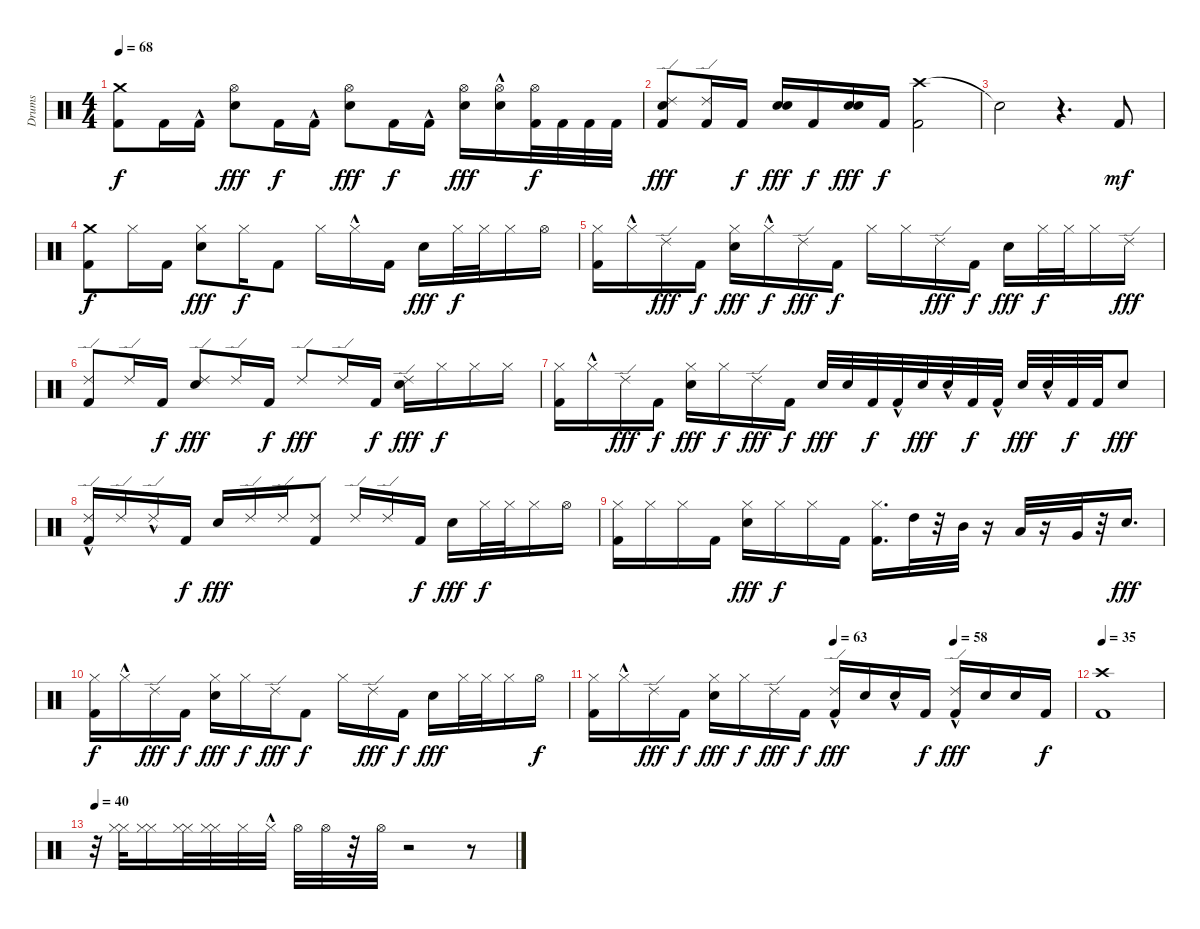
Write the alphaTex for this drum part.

\track ("Drums" "Drums") {instrument percussion}
\staff {score}
\articulation defaults
\ts (4 4)
\tempo 68
\clef neutral
\ks c
("Crash medium (hit)" "Kick (hit) 2").8{dy f} "Kick (hit) 2".16 "Kick (hit) 2"{hac}.16 ("Hi-Hat (open)" "Snare (hit) 2").8{dy fff} "Kick (hit) 2".16{dy f} "Kick (hit) 2"{hac}.16 ("Hi-Hat (open)" "Snare (hit) 2").8{dy fff} "Kick (hit) 2".16{dy f} "Kick (hit) 2"{hac}.16 ("Hi-Hat (open)" "Snare (hit) 2").16{dy fff} ("Hi-Hat (open)" "Snare (hit) 2"{hac}).16 ("Hi-Hat (open)" "Kick (hit) 2").32{dy f} "Kick (hit) 2".32 "Kick (hit) 2".32 "Kick (hit) 2".32 |
("Snare (hit) 2" "Ride (edge) 2" "Kick (hit) 2").8{dy fff} ("Ride (edge) 2" "Kick (hit) 2").16 "Kick (hit) 2".16{dy f} ("Snare (hit) 2" "Snare (hit) 2").16{dy fff} "Kick (hit) 2".16{dy f} ("Snare (hit) 2" "Snare (hit) 2").16{dy fff} "Kick (hit) 2".16{dy f} ("Crash high (hit)" "Kick (hit) 2").2 |
"Snare (hit)"{t}.2 r.4{d} "Kick (hit) 2".8{dy mf} |
("Crash medium (hit)" "Kick (hit) 2").8{dy f} "Hi-Hat (closed)".16 "Kick (hit) 2".16 ("Snare (hit) 2" "Hi-Hat (closed)").8{dy fff} "Hi-Hat (closed)".16{dy f} "Kick (hit) 2".8 "Hi-Hat (closed)".16 "Hi-Hat (closed)"{hac}.16 "Kick (hit) 2".16 "Snare (hit) 2".16{dy fff} "Hi-Hat (closed)".32{dy f} "Hi-Hat (closed)".32 "Hi-Hat (closed)".16 "Hi-Hat (open)".16 |
("Hi-Hat (closed)" "Kick (hit) 2").16 "Hi-Hat (closed)"{hac}.16 "Ride (edge) 2".16{dy fff} "Kick (hit) 2".16{dy f} ("Snare (hit) 2" "Hi-Hat (closed)").16{dy fff} "Hi-Hat (closed)"{hac}.16{dy f} "Ride (edge) 2".16{dy fff} "Kick (hit) 2".16{dy f} "Hi-Hat (closed)".16 "Hi-Hat (closed)".16 "Ride (edge) 2".16{dy fff} "Kick (hit) 2".16{dy f} "Snare (hit) 2".16{dy fff} "Hi-Hat (closed)".32{dy f} "Hi-Hat (closed)".32 "Hi-Hat (closed)".16 "Ride (edge) 2".16{dy fff} |
("Ride (edge) 2" "Kick (hit) 2").8 "Ride (edge) 2".16 "Kick (hit) 2".16{dy f} ("Snare (hit) 2" "Ride (edge) 2").8{dy fff} "Ride (edge) 2".16 "Kick (hit) 2".16{dy f} "Ride (edge) 2".8{dy fff} "Ride (edge) 2".16 "Kick (hit) 2".16{dy f} ("Ride (edge) 2" "Snare (hit) 2").16{dy fff} "Hi-Hat (closed)".16{dy f} "Hi-Hat (closed)".16 "Hi-Hat (closed)".16 |
("Hi-Hat (closed)" "Kick (hit) 2").16 "Hi-Hat (closed)"{hac}.16 "Ride (edge) 2".16{dy fff} "Kick (hit) 2".16{dy f} ("Snare (hit) 2" "Hi-Hat (closed)").16{dy fff} "Hi-Hat (closed)".16{dy f} "Ride (edge) 2".16{dy fff} "Kick (hit) 2".16{dy f} "Snare (hit) 2".32{dy fff} "Snare (hit) 2".32 "Kick (hit) 2".32{dy f} "Kick (hit) 2"{hac}.32 "Snare (hit) 2".32{dy fff} "Snare (hit) 2"{hac}.32 "Kick (hit) 2".32{dy f} "Kick (hit) 2"{hac}.32 "Snare (hit) 2".32{dy fff} "Snare (hit) 2"{hac}.32 "Kick (hit) 2".32{dy f} "Kick (hit) 2".32 "Snare (hit) 2".8{dy fff} |
("Ride (edge) 2" "Kick (hit) 2"{hac}).16 "Ride (edge) 2".16 "Ride (edge) 2"{hac}.16 "Kick (hit) 2".16{dy f} "Snare (hit) 2".16{dy fff} "Ride (edge) 2".16 "Ride (edge) 2".16 ("Ride (edge) 2" "Kick (hit) 2").8 "Ride (edge) 2".16 "Ride (edge) 2".16 "Kick (hit) 2".16{dy f} "Snare (hit) 2".16{dy fff} "Hi-Hat (closed)".32{dy f} "Hi-Hat (closed)".32 "Hi-Hat (closed)".16 "Hi-Hat (open)".16 |
("Hi-Hat (closed)" "Kick (hit) 2").16 "Hi-Hat (closed)".16 "Hi-Hat (closed)".16 "Kick (hit) 2".16 ("Hi-Hat (closed)" "Snare (hit) 2").16{dy fff} "Hi-Hat (closed)".16{dy f} "Hi-Hat (closed)".16 "Kick (hit) 2".16 ("Hi-Hat (closed)" "Kick (hit) 2").16{d} "High Tom (hit)".32 r.32 "Mid Tom (hit)".32 r.16 "Low Tom (hit)".32 r.16 "Very Low Tom (hit)".32 r.32 "Snare (hit) 2".16{d dy fff} |
("Hi-Hat (closed)" "Kick (hit) 2").16{dy f} "Hi-Hat (closed)"{hac}.16 "Ride (edge) 2".16{dy fff} "Kick (hit) 2".16{dy f} ("Hi-Hat (closed)" "Snare (hit) 2").16{dy fff} "Hi-Hat (closed)".16{dy f} "Ride (edge) 2".16{dy fff} "Kick (hit) 2".8{dy f} "Hi-Hat (closed)".16 "Ride (edge) 2".16{dy fff} "Kick (hit) 2".16{dy f} "Snare (hit) 2".16{dy fff} "Hi-Hat (closed)".32 "Hi-Hat (closed)".32 "Hi-Hat (closed)".16 "Hi-Hat (open)".16{dy f} |
\tempo (63 0.5)
\tempo (58 0.75)
("Hi-Hat (closed)" "Kick (hit) 2").16 "Hi-Hat (closed)"{hac}.16 "Ride (edge) 2".16{dy fff} "Kick (hit) 2".16{dy f} ("Hi-Hat (closed)" "Snare (hit) 2").16{dy fff} "Hi-Hat (closed)".16{dy f} "Ride (edge) 2".16{dy fff} "Kick (hit) 2".16{dy f} ("Ride (edge) 2" "Kick (hit) 2"{hac}).16{dy fff} "Snare (hit) 2".16 "Snare (hit) 2"{hac}.16 "Kick (hit) 2".16{dy f} ("Ride (edge) 2" "Kick (hit) 2"{hac}).16{dy fff} "Snare (hit) 2".16 "Snare (hit) 2".16 "Kick (hit) 2".16{dy f} |
\tempo 35
("Crash high (hit)" "Kick (hit) 2").1 |
\tempo 40
r.32 ("Hi-Hat (closed)" "Hi-Hat (closed)").32 ("Hi-Hat (closed)" "Hi-Hat (closed)").16 ("Hi-Hat (closed)" "Hi-Hat (closed)").32 ("Hi-Hat (closed)" "Hi-Hat (closed)").32 "Hi-Hat (closed)".32 "Hi-Hat (closed)"{hac}.32 "Hi-Hat (open)".32 "Hi-Hat (open)".32 r.32 "Hi-Hat (open)".32 r.2 r.8
